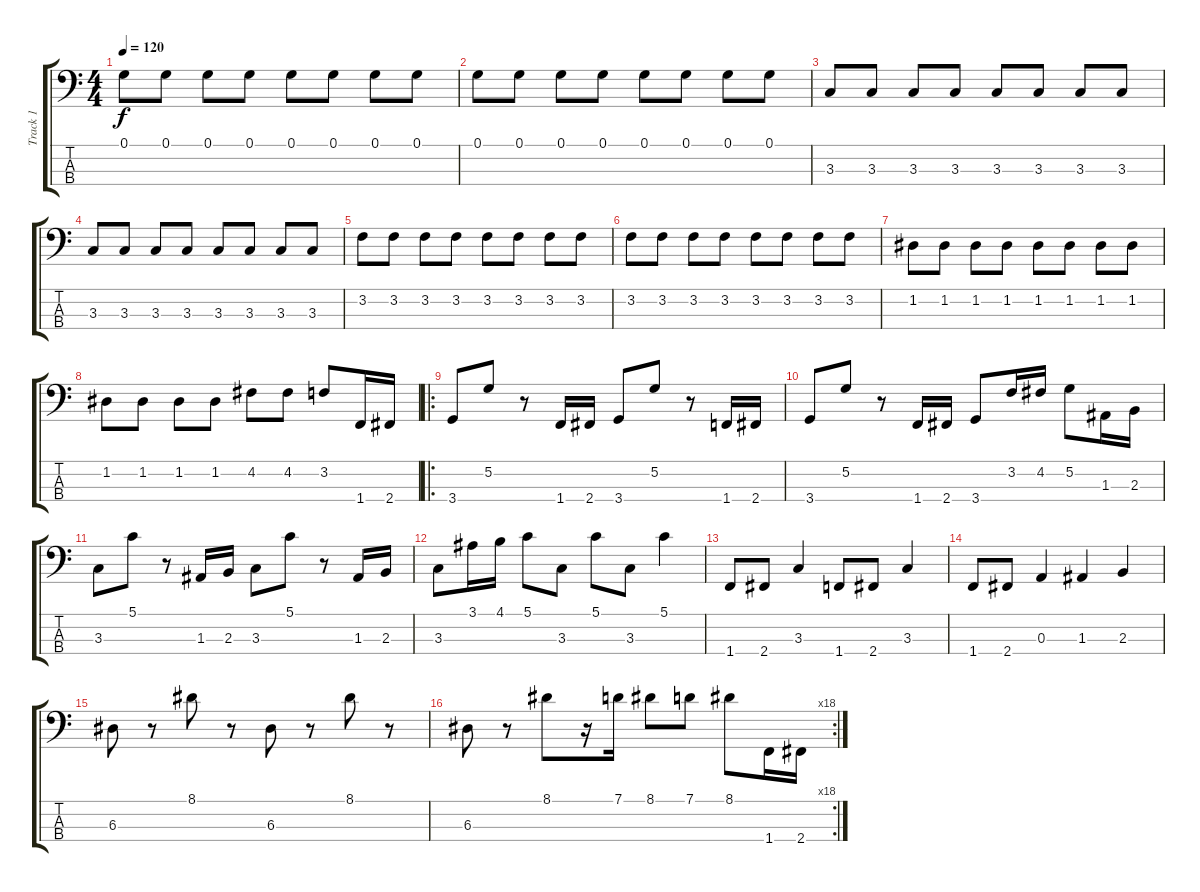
\track ("Track 1" "Track 1") {instrument electricbassfinger}
\staff {score tabs}
\tuning (G2 D2 A1 E1) {hide}
\ts (4 4)
\tempo 120
\clef f4
\ks c
0.1.8{dy f instrument electricbassfinger} 0.1.8 0.1.8 0.1.8 0.1.8 0.1.8 0.1.8 0.1.8 |
0.1.8 0.1.8 0.1.8 0.1.8 0.1.8 0.1.8 0.1.8 0.1.8 |
3.3.8 3.3.8 3.3.8 3.3.8 3.3.8 3.3.8 3.3.8 3.3.8 |
3.3.8 3.3.8 3.3.8 3.3.8 3.3.8 3.3.8 3.3.8 3.3.8 |
3.2.8 3.2.8 3.2.8 3.2.8 3.2.8 3.2.8 3.2.8 3.2.8 |
3.2.8 3.2.8 3.2.8 3.2.8 3.2.8 3.2.8 3.2.8 3.2.8 |
1.2.8 1.2.8 1.2.8 1.2.8 1.2.8 1.2.8 1.2.8 1.2.8 |
1.2.8 1.2.8 1.2.8 1.2.8 4.2.8 4.2.8 3.2.8 1.4.16 2.4.16 |
\ro
3.4.8 5.2.8 r.8 1.4.16 2.4.16 3.4.8 5.2.8 r.8 1.4.16 2.4.16 |
3.4.8 5.2.8 r.8 1.4.16 2.4.16 3.4.8 3.2.16 4.2.16 5.2.8 1.3.16 2.3.16 |
3.3.8 5.1.8 r.8 1.3.16 2.3.16 3.3.8 5.1.8 r.8 1.3.16 2.3.16 |
3.3.8 3.1.16 4.1.16 5.1.8 3.3.8 5.1.8 3.3.8 5.1.4 |
1.4.8 2.4.8 3.3.4 1.4.8 2.4.8 3.3.4 |
1.4.8 2.4.8 0.3.4 1.3.4 2.3.4 |
6.3.8 r.8 8.1.8 r.8 6.3.8 r.8 8.1.8 r.8 |
\rc 18
6.3.8 r.8 8.1.8 r.16 7.1.16 8.1.8 7.1.8 8.1.8 1.4.16 2.4.16
